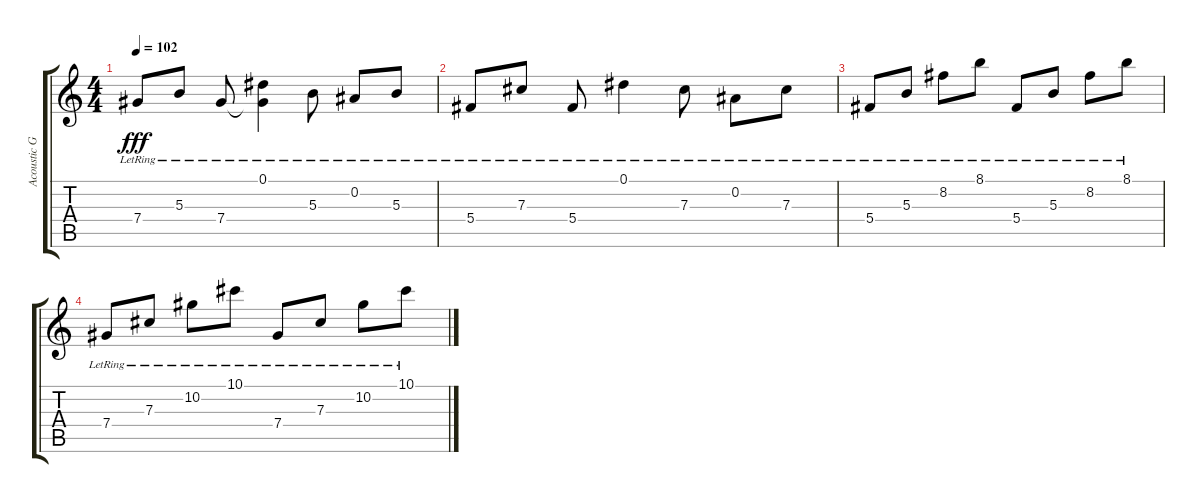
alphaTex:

\track ("Acoustic Guitar" "Acoustic G") {instrument acousticguitarsteel}
\staff {score tabs}
\tuning (Eb4 Bb3 Gb3 Db3 Ab2 Eb2) {hide}
\ts (4 4)
\tempo 102
\clef g2
\ks aminor
7.4{lr}.8{dy fff} 5.3{lr}.8 7.4{lr}.8 (0.1{lr} 7.4{t}).4 5.3{lr}.8 0.2{lr}.8 5.3{lr}.8 |
5.4{lr}.8 7.3{lr}.8 5.4{lr}.8 0.1{lr}.4 7.3{lr}.8 0.2{lr}.8 7.3{lr}.8 |
5.4{lr}.8 5.3{lr}.8 8.2{lr}.8 8.1{lr}.8 5.4{lr}.8 5.3{lr}.8 8.2{lr}.8 8.1{lr}.8 |
7.4{lr}.8 7.3{lr}.8 10.2{lr}.8 10.1{lr}.8 7.4{lr}.8 7.3{lr}.8 10.2{lr}.8 10.1{lr}.8
